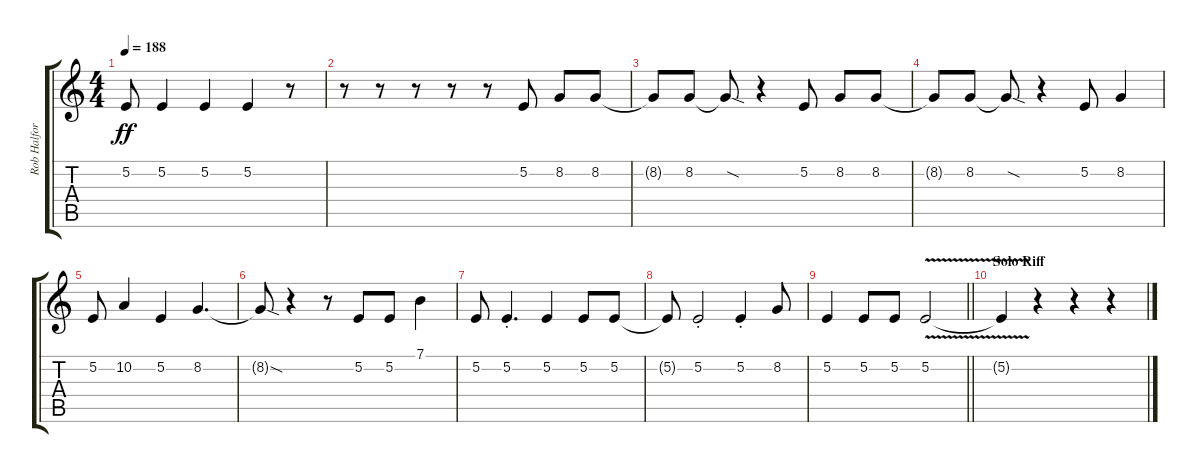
\track ("Rob Halford" "Rob Halfor") {instrument violin}
\staff {score tabs}
\tuning (E4 B3 G3 D3 A2 E2) {hide}
\ts (4 4)
\tempo 188
\clef g2
\ks c
5.2{t}.8{dy ff} 5.2.4 5.2.4 5.2.4 r.8 |
r.8 r.8 r.8 r.8 r.8 5.2.8 8.2.8 8.2.8 |
8.2{t}.8 8.2.8 8.2{sod t}.8 r.4 5.2.8 8.2.8 8.2.8 |
8.2{t}.8 8.2.8 8.2{sod t}.8 r.4 5.2.8 8.2.4 |
5.2.8 10.2.4 5.2.4 8.2.4{d} |
8.2{sod t}.8 r.4 r.8 5.2.8 5.2.8 7.1.4 |
5.2.8 5.2{st}.4{d} 5.2.4 5.2.8 5.2.8 |
5.2{t}.8 5.2{st}.2 5.2{st}.4 8.2.8 |
\barLineRight lightlight
5.2.4 5.2.8 5.2.8 5.2{v}.2 |
\section ("" "Solo Riff")
5.2{t}.4 r.4 r.4 r.4
